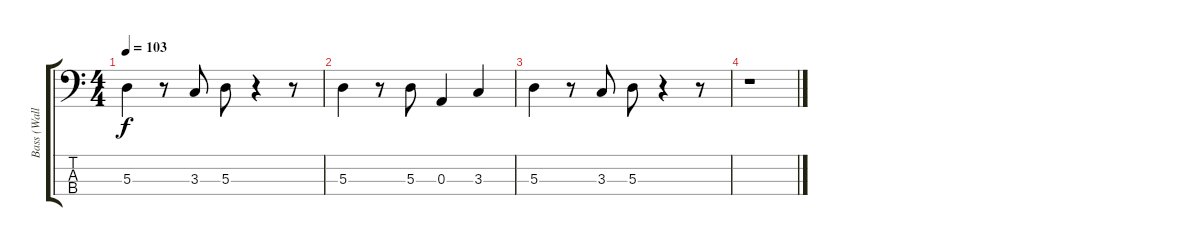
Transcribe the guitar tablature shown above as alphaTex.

\track ("Bass (Wall prt. 2)" "Bass (Wall") {instrument acousticguitarnylon}
\staff {score tabs}
\tuning (G2 D2 A1 E1) {hide}
\ts (4 4)
\tempo 103
\clef f4
\ks c
5.3.4{dy f} r.8 3.3.8 5.3.8 r.4 r.8 |
5.3.4 r.8 5.3.8 0.3.4 3.3.4 |
5.3.4 r.8 3.3.8 5.3.8 r.4 r.8 |
r.1
